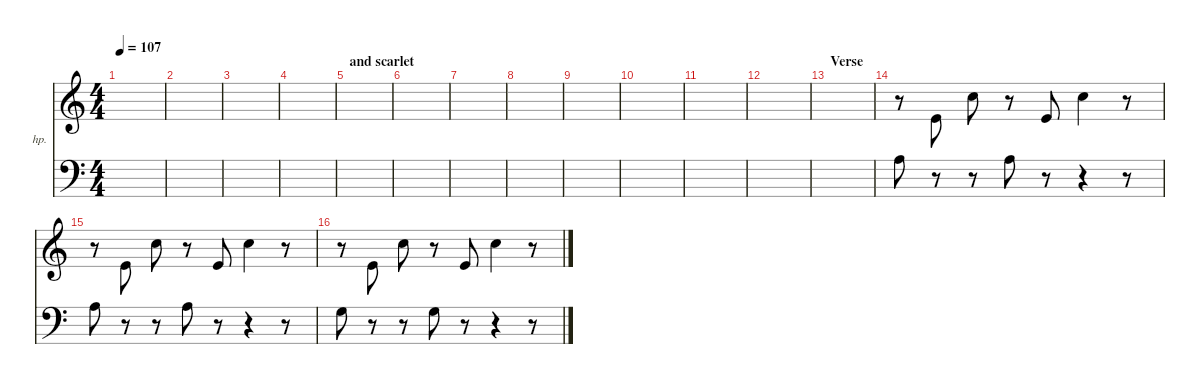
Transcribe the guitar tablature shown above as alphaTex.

\defaultSystemsLayout 4
\hideDynamics
\bracketExtendMode nobrackets
\firstSystemTrackNameOrientation horizontal
\otherSystemsTrackNameOrientation horizontal
\track ("Harp" "hp.") {solo instrument orchestralharp}
\staff {score}
\tuning (E4 B3 G3 D3 A2 E2)
\ts (4 4)
\tempo 107
\clef g2
\ks aminor
|
|
|
|
\section ("" "and scarlet")
|
|
|
|
|
|
|
|
\section ("" "Verse")
|
r.8{beam Down} 5.2.8{beam Up} 8.1.8{beam Down} r.8{beam Down} 5.2.8{beam Up} 8.1.4{beam Down} r.8{beam Down} |
r.8{beam Down} 5.2.8{beam Up} 8.1.8{beam Down} r.8{beam Down} 5.2.8{beam Up} 8.1.4{beam Down} r.8{beam Down} |
r.8{beam Down} 5.2.8{beam Up} 8.1.8{beam Down} r.8{beam Down} 5.2.8{beam Up} 8.1.4{beam Down} r.8{beam Down}
\staff {score}
\tuning (G2 D2 A1 E1 B0)
\clef f4
\ottava regular
\simile none
\ks aminor
|
|
|
|
|
|
|
|
|
|
|
|
|
14.1.8{beam Down} r.8{beam Down} r.8{beam Down} 19.2.8{beam Down} r.8{beam Down} r.4{beam Down} r.8{beam Down} |
14.1.8{beam Down} r.8{beam Down} r.8{beam Down} 19.2.8{beam Down} r.8{beam Down} r.4{beam Down} r.8{beam Down} |
12.1.8{beam Down} r.8{beam Down} r.8{beam Down} 12.1.8{beam Down} r.8{beam Down} r.4{beam Down} r.8{beam Down}
